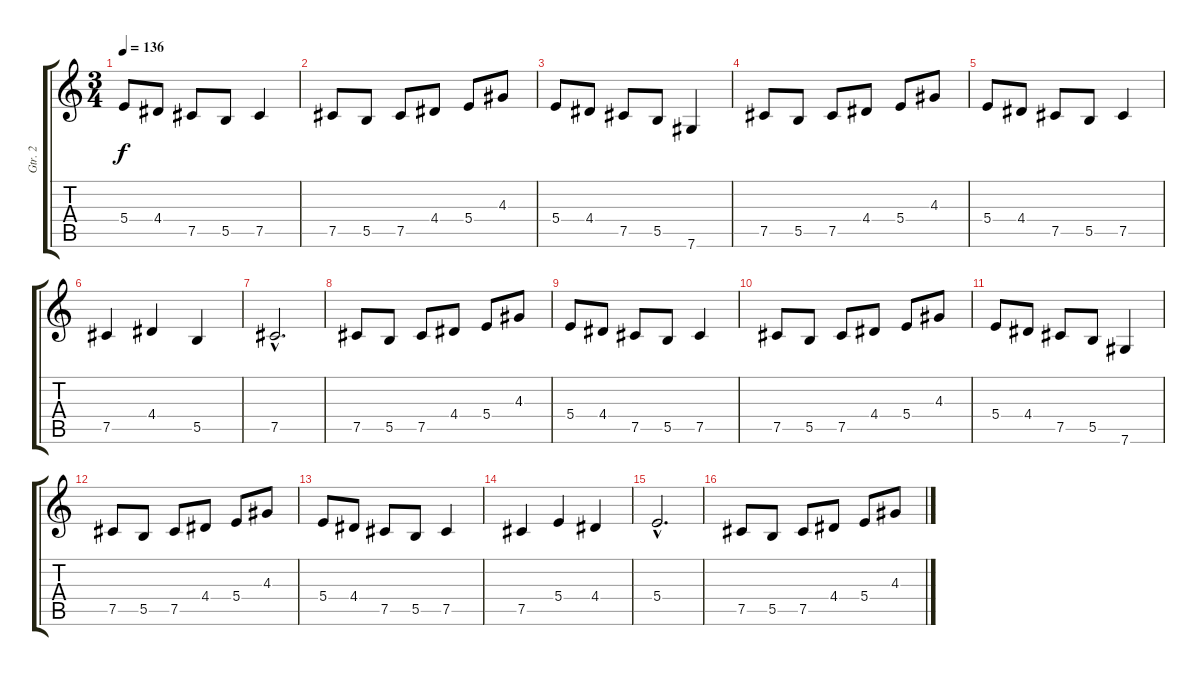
\track ("Gtr. 2" "Gtr. 2") {instrument distortionguitar}
\staff {score tabs}
\tuning (Db4 Ab3 E3 B2 Gb2 Db2) {hide}
\ts (3 4)
\tempo 136
\clef g2
\ks c
5.4.8{dy f} 4.4.8 7.5.8 5.5.8 7.5.4 |
7.5.8 5.5.8 7.5.8 4.4.8 5.4.8 4.3.8 |
5.4.8 4.4.8 7.5.8 5.5.8 7.6.4 |
7.5.8 5.5.8 7.5.8 4.4.8 5.4.8 4.3.8 |
5.4.8 4.4.8 7.5.8 5.5.8 7.5.4 |
7.5.4 4.4.4 5.5.4 |
7.5{hac}.2{d} |
7.5.8 5.5.8 7.5.8 4.4.8 5.4.8 4.3.8 |
5.4.8 4.4.8 7.5.8 5.5.8 7.5.4 |
7.5.8 5.5.8 7.5.8 4.4.8 5.4.8 4.3.8 |
5.4.8 4.4.8 7.5.8 5.5.8 7.6.4 |
7.5.8 5.5.8 7.5.8 4.4.8 5.4.8 4.3.8 |
5.4.8 4.4.8 7.5.8 5.5.8 7.5.4 |
7.5.4 5.4.4 4.4.4 |
5.4{hac}.2{d} |
7.5.8 5.5.8 7.5.8 4.4.8 5.4.8 4.3.8
